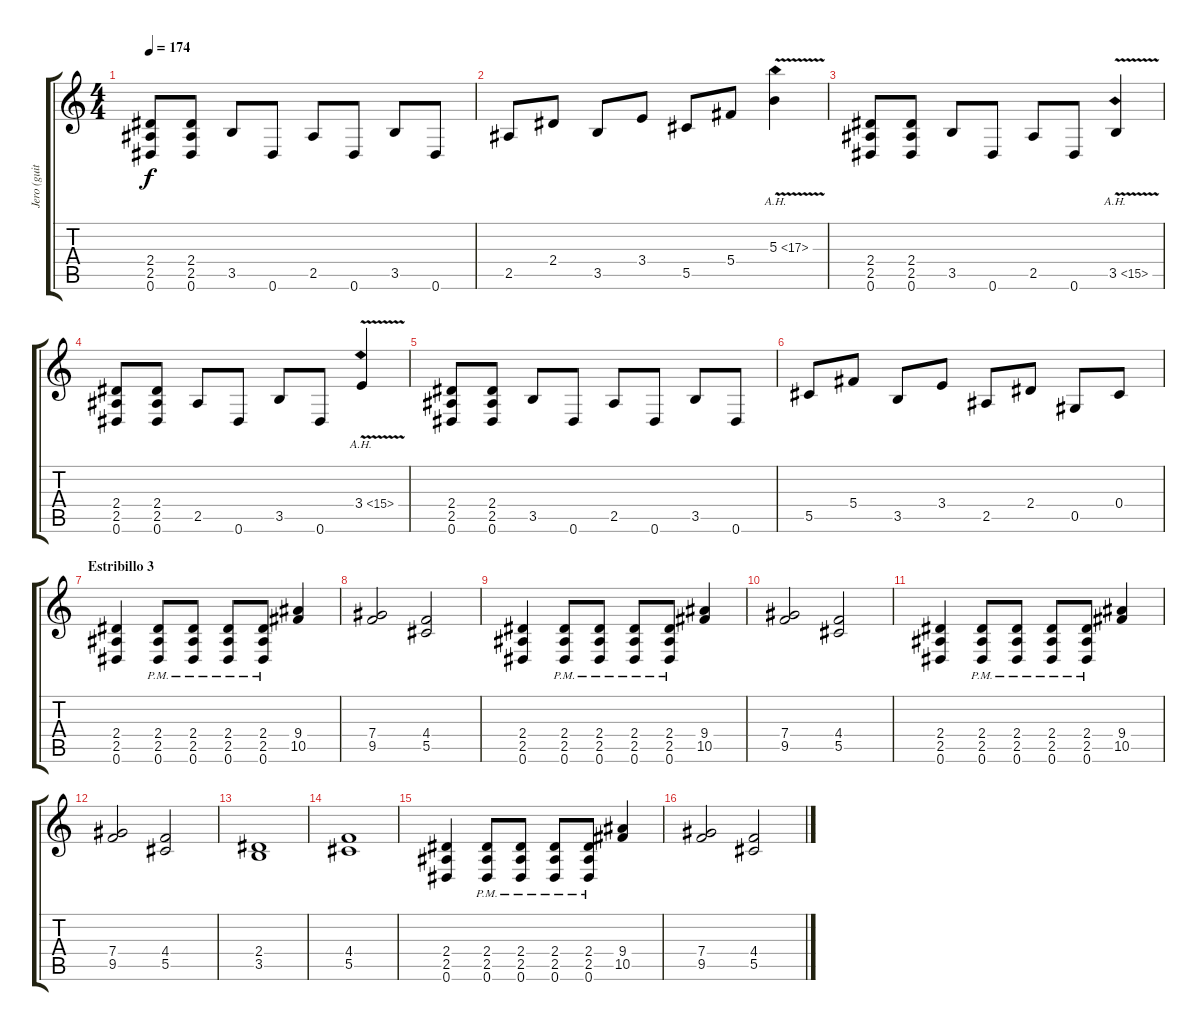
\track ("Jero (guitarra)" "Jero (guit") {instrument distortionguitar}
\staff {score tabs}
\tuning (Eb4 Bb3 Gb3 Db3 Ab2 Eb2) {hide}
\ts (4 4)
\tempo 174
\clef g2
\ks c
(2.4 2.5 0.6).8{dy f} (2.4 2.5 0.6).8 3.5.8 0.6.8 2.5.8 0.6.8 3.5.8 0.6.8 |
2.5.8 2.4.8 3.5.8 3.4.8 5.5.8 5.4.8 5.3{ah 12 v}.4 |
(2.4 2.5 0.6).8 (2.4 2.5 0.6).8 3.5.8 0.6.8 2.5.8 0.6.8 3.5{ah 12 v}.4 |
(2.4 2.5 0.6).8 (2.4 2.5 0.6).8 2.5.8 0.6.8 3.5.8 0.6.8 3.4{ah 12 v}.4 |
(2.4 2.5 0.6).8 (2.4 2.5 0.6).8 3.5.8 0.6.8 2.5.8 0.6.8 3.5.8 0.6.8 |
5.5.8 5.4.8 3.5.8 3.4.8 2.5.8 2.4.8 0.5.8 0.4.8 |
\section ("" "Estribillo 3")
(2.4 2.5 0.6).4 (2.4{pm} 2.5{pm} 0.6{pm}).8 (2.4{pm} 2.5{pm} 0.6{pm}).8 (2.4{pm} 2.5{pm} 0.6{pm}).8 (2.4{pm} 2.5{pm} 0.6{pm}).8 (9.4 10.5).4 |
(7.4 9.5).2 (4.4 5.5).2 |
(2.4 2.5 0.6).4 (2.4{pm} 2.5{pm} 0.6{pm}).8 (2.4{pm} 2.5{pm} 0.6{pm}).8 (2.4{pm} 2.5{pm} 0.6{pm}).8 (2.4{pm} 2.5{pm} 0.6{pm}).8 (9.4 10.5).4 |
(7.4 9.5).2 (4.4 5.5).2 |
(2.4 2.5 0.6).4 (2.4{pm} 2.5{pm} 0.6{pm}).8 (2.4{pm} 2.5{pm} 0.6{pm}).8 (2.4{pm} 2.5{pm} 0.6{pm}).8 (2.4{pm} 2.5{pm} 0.6{pm}).8 (9.4 10.5).4 |
(7.4 9.5).2 (4.4 5.5).2 |
(2.4 3.5).1 |
(4.4 5.5).1 |
(2.4 2.5 0.6).4 (2.4{pm} 2.5{pm} 0.6{pm}).8 (2.4{pm} 2.5{pm} 0.6{pm}).8 (2.4{pm} 2.5{pm} 0.6{pm}).8 (2.4{pm} 2.5{pm} 0.6{pm}).8 (9.4 10.5).4 |
(7.4 9.5).2 (4.4 5.5).2
